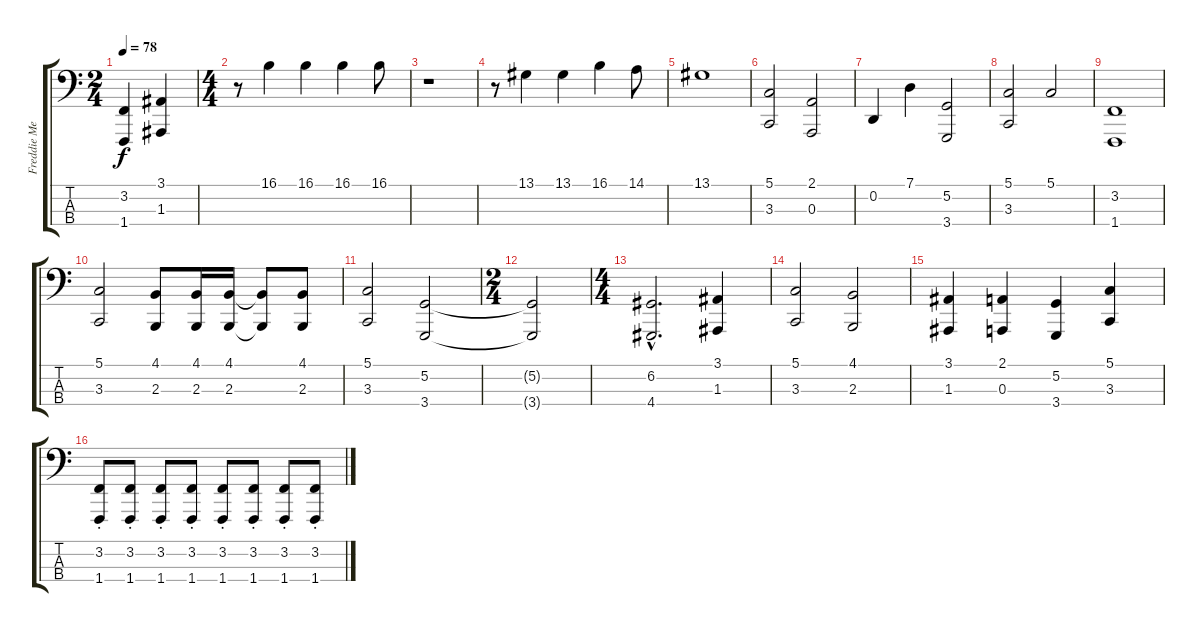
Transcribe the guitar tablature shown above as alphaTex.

\track ("Freddie Mercury - Piano LH" "Freddie Me") {instrument acousticgrandpiano}
\staff {score tabs}
\tuning (G2 D2 A1 E1) {hide}
\ts (2 4)
\tempo 78
\clef f4
\ks c
(3.2 1.4).4{dy f} (3.1 1.3).4 |
\ts (4 4)
r.8 16.1.4 16.1.4 16.1.4 16.1.8 |
r.1 |
r.8 13.1.4 13.1.4 16.1.4 14.1.8 |
13.1.1 |
(5.1 3.3).2 (2.1 0.3).2 |
0.2.4 7.1.4 (5.2 3.4).2 |
(5.1 3.3).2 5.1.2 |
(3.2 1.4).1 |
(5.1 3.3).2 (4.1 2.3).8 (4.1 2.3).16 (4.1 2.3).16 (4.1{t} 2.3{t}).8 (4.1 2.3).8 |
(5.1 3.3).2 (5.2 3.4).2 |
\ts (2 4)
(5.2{t} 3.4{t}).2 |
\ts (4 4)
(6.2{hac} 4.4{hac}).2{d} (3.1 1.3).4 |
(5.1 3.3).2 (4.1 2.3).2 |
(3.1 1.3).4 (2.1 0.3).4 (5.2 3.4).4 (5.1 3.3).4 |
(3.2{st} 1.4{st}).8 (3.2{st} 1.4{st}).8 (3.2{st} 1.4{st}).8 (3.2{st} 1.4{st}).8 (3.2{st} 1.4{st}).8 (3.2{st} 1.4{st}).8 (3.2{st} 1.4{st}).8 (3.2{st} 1.4{st}).8
